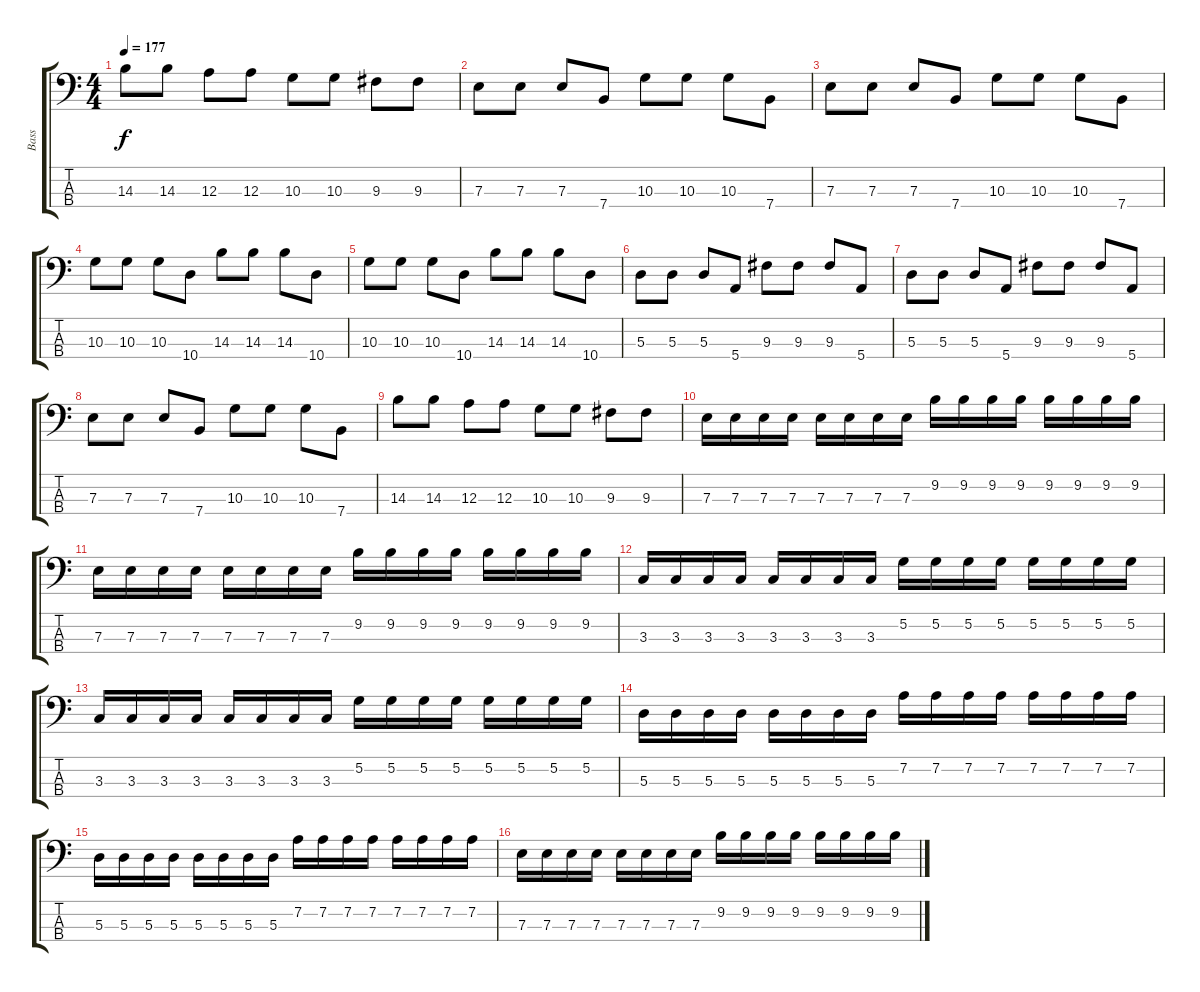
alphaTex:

\track ("Bass" "Bass") {instrument electricbassfinger}
\staff {score tabs}
\tuning (G2 D2 A1 E1) {hide}
\ts (4 4)
\tempo 177
\clef f4
\ks c
14.3.8{dy f} 14.3.8 12.3.8 12.3.8 10.3.8 10.3.8 9.3.8 9.3.8 |
7.3.8 7.3.8 7.3.8 7.4.8 10.3.8 10.3.8 10.3.8 7.4.8 |
7.3.8 7.3.8 7.3.8 7.4.8 10.3.8 10.3.8 10.3.8 7.4.8 |
10.3.8 10.3.8 10.3.8 10.4.8 14.3.8 14.3.8 14.3.8 10.4.8 |
10.3.8 10.3.8 10.3.8 10.4.8 14.3.8 14.3.8 14.3.8 10.4.8 |
5.3.8 5.3.8 5.3.8 5.4.8 9.3.8 9.3.8 9.3.8 5.4.8 |
5.3.8 5.3.8 5.3.8 5.4.8 9.3.8 9.3.8 9.3.8 5.4.8 |
7.3.8 7.3.8 7.3.8 7.4.8 10.3.8 10.3.8 10.3.8 7.4.8 |
14.3.8 14.3.8 12.3.8 12.3.8 10.3.8 10.3.8 9.3.8 9.3.8 |
7.3.16 7.3.16 7.3.16 7.3.16 7.3.16 7.3.16 7.3.16 7.3.16 9.2.16 9.2.16 9.2.16 9.2.16 9.2.16 9.2.16 9.2.16 9.2.16 |
7.3.16 7.3.16 7.3.16 7.3.16 7.3.16 7.3.16 7.3.16 7.3.16 9.2.16 9.2.16 9.2.16 9.2.16 9.2.16 9.2.16 9.2.16 9.2.16 |
3.3.16 3.3.16 3.3.16 3.3.16 3.3.16 3.3.16 3.3.16 3.3.16 5.2.16 5.2.16 5.2.16 5.2.16 5.2.16 5.2.16 5.2.16 5.2.16 |
3.3.16 3.3.16 3.3.16 3.3.16 3.3.16 3.3.16 3.3.16 3.3.16 5.2.16 5.2.16 5.2.16 5.2.16 5.2.16 5.2.16 5.2.16 5.2.16 |
5.3.16 5.3.16 5.3.16 5.3.16 5.3.16 5.3.16 5.3.16 5.3.16 7.2.16 7.2.16 7.2.16 7.2.16 7.2.16 7.2.16 7.2.16 7.2.16 |
5.3.16 5.3.16 5.3.16 5.3.16 5.3.16 5.3.16 5.3.16 5.3.16 7.2.16 7.2.16 7.2.16 7.2.16 7.2.16 7.2.16 7.2.16 7.2.16 |
7.3.16 7.3.16 7.3.16 7.3.16 7.3.16 7.3.16 7.3.16 7.3.16 9.2.16 9.2.16 9.2.16 9.2.16 9.2.16 9.2.16 9.2.16 9.2.16
